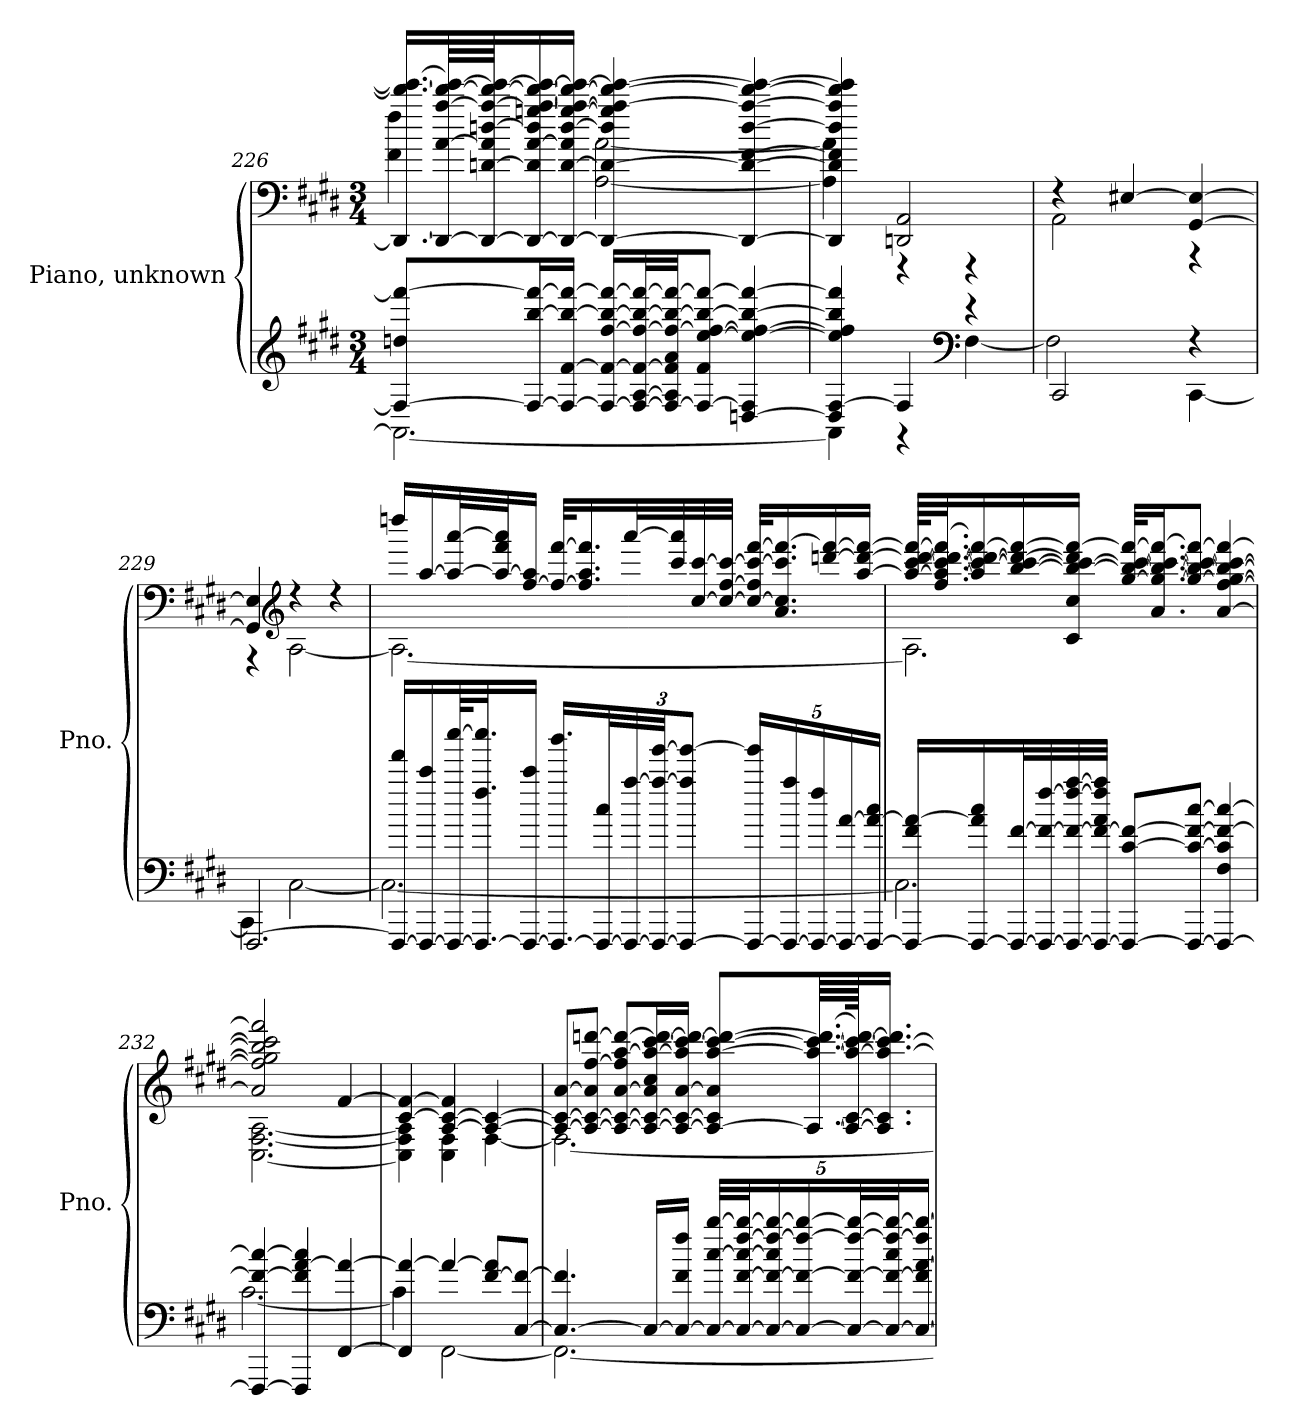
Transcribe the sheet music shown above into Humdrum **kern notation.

**kern	**kern
*part1	*part1
*staff2	*staff1
*I"Piano, unknown	*
*I'Pno.	*
!!LO:LB:g=z
*clefG2	*clefF4
*k[f#c#g#d#]	*k[f#c#g#d#]
*M3/4	*M3/4
=226	=226
*^	*^
8F#/_ 8ddn/ 8fff#/_L	2.AA\_	16.DD/_ 16.ddd/_ 16.eee/_LL	4f#\ 4ff#\
.	.	64DD/_ [64a/ [64aa/ 64ddd/_ 64eee/_LL	.
.	.	64DD/_ [64dn/ 64a/] [64ddn/ 64aa/_ 64ddd/_ 64eee/_JJ	.
16F#/_ [16bb/ 16fff#/_L	.	16DD/_ 16d/] [16a/ 16dd/] [16ggn/ 16aa/_ 16ddd/_ 16eee/_	.
16F#/_ [16f#/ 16bb/_ 16fff#/_JJ	.	16DD/_ [16d/ 16a/] [16dd/ 16gg/_ 16aa/_ 16ddd/_ 16eee/_JJ	.
16F#/_ 16f#/_ [16ff#/ 16bb/_ 16fff#/_LL	.	4DD/_ 4d/_ 4dd/] 4gg/] 4aa/_ 4ddd/_ 4eee/_	[2A\ [2a\
32F#/_ [32A/ 32f#/_ 32ff#/_ 32bb/_ 32fff#/_L	.	.	.
32F#/_ 32A/] 32f#/] 32a/ 32ff#/_ 32bb/_ 32fff#/_JJ	.	.	.
8F#/_ 8f#/ [8ee/ 8ff#/_ 8bb/_ 8fff#/_J	.	.	.
[4Dn/ 4F#/] 4ee/_ 4ff#/_ 4bb/_ 4fff#/_	.	4DD/_ 4d/_ [4f#/ [4dd/ 4aa/_ 4ddd/_ 4eee/_	.
=227	=227	=227	=227
4D/] [4F#/ 4ee/] 4ff#/] 4bb/] 4fff#/]	4AA\]	4DD/] 4d/] 4f#/] 4dd/] 4aa/] 4ddd/] 4eee/]	4A\] 4a\]
4F#/]	4r	2DDn/ 2AA/	4r
*clefF4	*	*	*
4r	[4F#\	.	4r
=228	=228	=228	=228
2CC#/	2F#\]	4r	2AA\
.	.	[4E#X/	.
4r	[4CC#\	[4GG#/ 4E#/_	4r
=229	=229	=229	=229
[2.FFF#/	4CC#\]	4GG#/] 4E#/]	4r
*	*	*clefG2	*
.	[2C#\	4r	[2A\
.	.	4r	.
!!LO:LB:g=z	!!
=230	=230	=230	=230
16FFF#/_ 16fff#/LL	2.C#\_	16ddddn/LL	2.A\_
16FFF#/_ 16ccc#/	.	[16aa/	.
64FFF#/_ [64cccc#/KL	.	32aa/_ [32aaa/L	.
32.FFF#/_ 32.ff#/ 32.cccc#/]J	.	.	.
.	.	32aa/_ 32fff#/ 32aaa/]J	.
16FFF#/_ 16ccc#/JJ	.	[16ff#/ 16aa/]JJ	.
16.FFF#/_ 16.bbb/LL	.	32ff#/_ [32fff#/KLL	.
.	.	16.ff#/] 16.aa/ 16.fff#/]	.
32FFF#/_ 32cc#/L	.	.	.
*Xbrackettup	*	*	*
48FFF#/_ [48aa/	.	[32aaa/L	.
48FFF#/_ 48aa/_ [48ggg#/JJ	.	.	.
.	.	32ccc#/ 32aaa/]	.
12FFF#/_ 12aa/] 12ggg#/_J	.	.	.
.	.	[32cc#/ [32ccc#/	.
.	.	32cc#/_ [32ff#/ 32ccc#/_JJJ	.
20FFF#/_ 20ggg#/]LL	.	32cc#/_ 32ff#/] 32ccc#/_ [32fff#/KLL	.
.	.	16.a/ 16.cc#/] 16.ccc#/] 16.fff#/_	.
20FFF#/_ 20aa/	.	.	.
20FFF#/_ 20ff#/	.	.	.
.	.	[16dddn/ 16fff#/_	.
20FFF#/_ [20a/	.	.	.
.	.	[16aa/ 16ddd/_ 16fff#/_JJ	.
20FFF#/_ 20a/_ 20cc#/JJ	.	.	.
!!LO:LB:g=z	!!
=231	=231	=231	=231
16FFF#/_ 16f#/ 16a/_LL	2.C#\]	64aa/_ [64ccc#/ 64ddd/_ 64fff#/_KLLL	2.A\]
.	.	32.ff#/ 32.aa/_ 32.ccc#/_ 32.ddd/_ 32.fff#/_J	.
16FFF#/_ 16a/] 16cc#/	.	16aa/] 16ccc#/_ 16ddd/_ 16fff#/_	.
32FFF#/_ [32f#/L	.	[16bb/ 16ccc#/_ 16ddd/_ 16fff#/_	.
32FFF#/_ 32f#/_ [32ff#/	.	.	.
32FFF#/_ 32f#/_ 32ff#/_ [32aa/	.	16c#/ 16cc#/ 16bb/_ 16ccc#/_ 16ddd/] 16fff#/_JJ	.
32FFF#/_ 32f#/_ 32a/ 32ff#/] 32aa/]JJJ	.	.	.
8FFF#/_ [8c#/ 8f#/_L	.	[32gg#/ 32bb/_ 32ccc#/_ 32fff#/_KLL	.
.	.	16.a/ 16.gg#/_ 16.bb/_ 16.ccc#/_ 16.fff#/_J	.
8FFF#/_ 8c#/_ 8f#/_ [8cc#/J	.	8gg#/_ 8bb/_ 8ccc#/_ 8fff#/_J	.
4FFF#/_ 4F#/ 4c#/] 4f#/_ 4cc#/_	.	[4a/ [4ff#/ 4gg#/_ 4bb/_ 4ccc#/_ 4fff#/_	.
=232	=232	=232	=232
4FFF#/_ 4f#/_ 4cc#/_	[2.c#\	2a/] 2ff#/] 2gg#/] 2bb/] 2ccc#/] 2fff#/]	[2.C#\ [2.F#\ [2.A\
4FFF#/] 4f#/] [4a/ 4cc#/]	.	.	.
[4FF#/ 4a/_	.	[4f#/	.
=233	=233	=233	=233
4FF#/] 4a/_	4c#\]	[4c#/ 4f#/_	4C#\] 4F#\] 4A\]
4a/_	[2FF#\	[4A/ 4c#/_ 4f#/]	4C#\ 4F#\
[8f#/ 8a/]L	.	4A/_ 4c#/_	[4F#\
[8C#/ 8f#/_J	.	.	.
!!LO:LB:g=z	!!
=234	=234	=234	=234
4.C#/_ 4.f#/]	2.FF#\_	8A/_ 8c#/_ [8a/L	2.F#\_
.	.	8A/_ 8c#/_ 8a/] [8ff#/ [8dddn/J	.
.	.	8A/_ 8c#/_ [8a/ 8ff#/] [8aa/ 8ddd/_L	.
16C#/LL_	.	16A/_ 16c#/_ 16a/] 16cc#/ 16aa/_ [16ccc#/ 16ddd/_L	.
16C#/_ 16f#/ 16ff#/JJ	.	16A/_ 16c#/_ [16a/ 16aa/] 16ccc#/_ 16ddd/_JJ	.
40C#/_ [40cc#/ [40bb/LLL	.	8A/_ 8c#/] 8a/] [8aa/ 8ccc#/_ 8ddd/_L	.
40C#/_ [40f#/ 40cc#/_ [40ff#/ 40bb/_J	.	.	.
20C#/_ 20f#/_ 20cc#/] 20ff#/_ 20bb/_	.	.	.
20C#/_ 20f#/_ 20ff#/_ 20bb/_	.	.	.
.	.	64.A/_ 64.aa/_ 64.ccc#/_ 64.ddd/_LLL	.
.	.	128A/_ [128c#/ 128aa/_ 128ccc#/_ 128ddd/_JJK	.
40C#/_ 40f#/_ 40ff#/_ 40bb/_L	.	.	.
.	.	16.A/] 16.c#/] 16.aa/_ 16.ccc#/_ 16.ddd/]JJ	.
40C#/_ 40f#/_ 40cc#/ 40ff#/_ 40bb/_J	.	.	.
20C#/_ 20f#/] [20a/ 20ff#/] 20bb/_JJ	.	.	.
*v	*v	*	*
*	*v	*v
=	=
*-	*-
